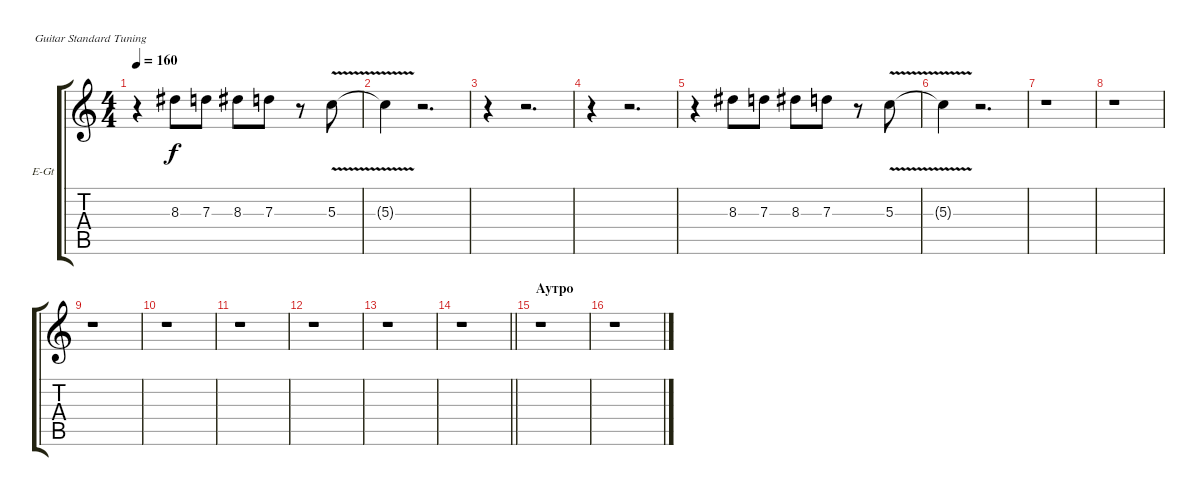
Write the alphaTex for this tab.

\bracketExtendMode groupsimilarinstruments
\firstSystemTrackNameOrientation horizontal
\otherSystemsTrackNameOrientation horizontal
\track ("Гитара I" "E-Gt") {instrument distortionguitar}
\staff {score tabs}
\tuning (E4 B3 G3 D3 A2 E2)
\ts (4 4)
\tempo 160
\clef g2
\ks c
r.4{dy f} 8.3.8 7.3.8 8.3.8 7.3.8 r.8 5.3{v}.8 |
5.3{v t}.4 r.2{d} |
r.4 r.2{d} |
r.4 r.2{d} |
r.4 8.3.8 7.3.8 8.3.8 7.3.8 r.8 5.3{v}.8 |
5.3{v t}.4 r.2{d} |
r.1 |
r.1 |
r.1 |
r.1 |
r.1 |
r.1 |
r.1 |
\barLineRight lightlight
r.1 |
\section ("" "Аутро")
r.1 |
r.1
